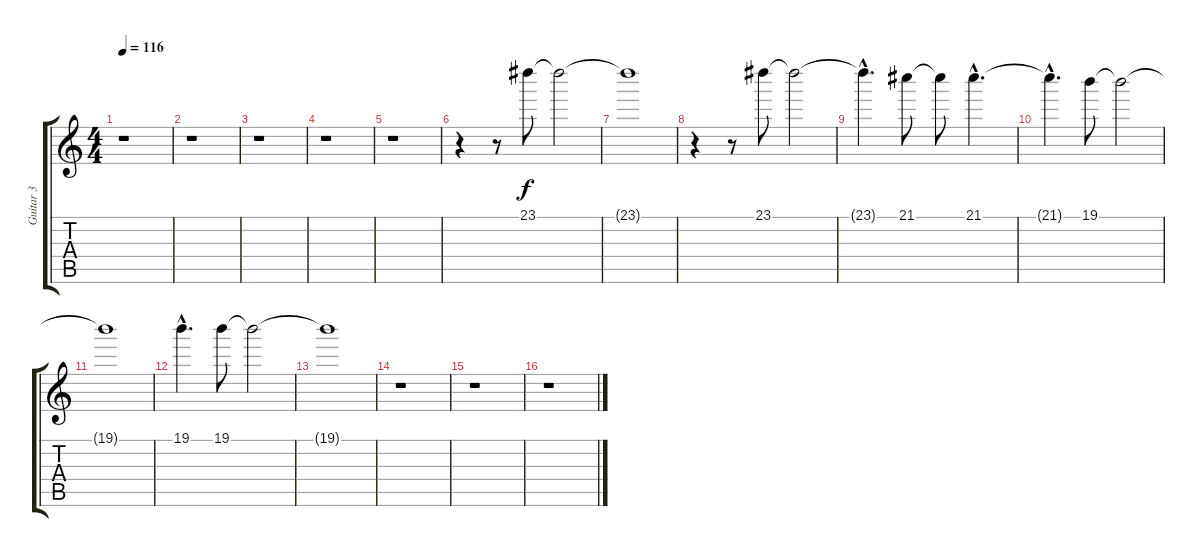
\track ("Guitar 3" "Guitar 3") {instrument distortionguitar}
\staff {score tabs}
\tuning (E4 B3 G3 D3 A2 E2) {hide}
\ts (4 4)
\tempo 116
\clef g2
\ks c
r.1{dy f} |
r.1 |
r.1 |
r.1 |
r.1 |
r.4 r.8 23.1.8 23.1{t}.2 |
23.1{t}.1 |
r.4 r.8 23.1.8 23.1{t}.2 |
23.1{hac t}.4{d} 21.1.8 21.1{t}.8 21.1{hac}.4{d} |
21.1{hac t}.4{d} 19.1.8 19.1{t}.2 |
19.1{t}.1 |
19.1{hac}.4{d} 19.1.8 19.1{t}.2 |
19.1{t}.1 |
r.1 |
r.1 |
r.1
